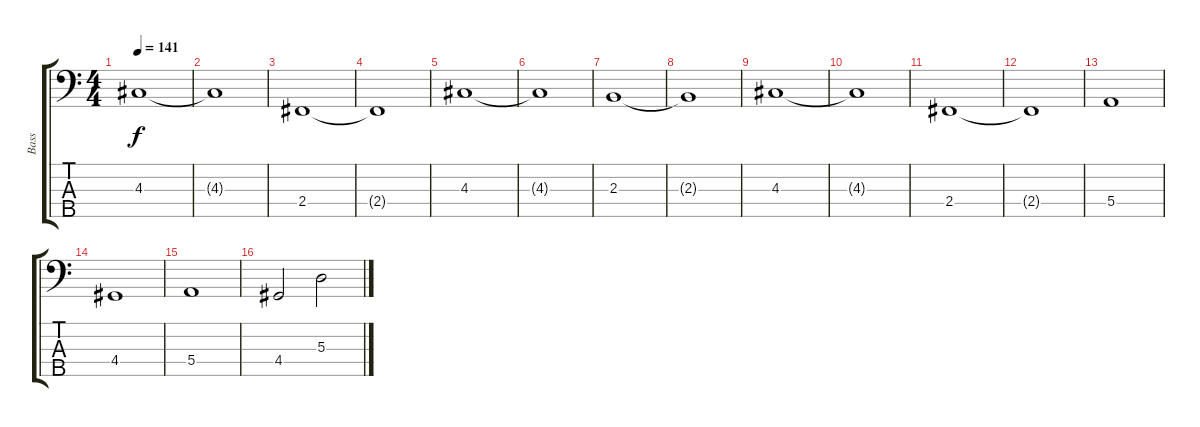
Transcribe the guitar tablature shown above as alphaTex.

\track ("Bass" "Bass") {instrument electricbassfinger}
\staff {score tabs}
\tuning (G2 D2 A1 E1 B0) {hide}
\ts (4 4)
\tempo 141
\clef f4
\ks c
4.3.1{dy f} |
4.3{t}.1 |
2.4.1 |
2.4{t}.1 |
4.3.1 |
4.3{t}.1 |
2.3.1 |
2.3{t}.1 |
4.3.1 |
4.3{t}.1 |
2.4.1 |
2.4{t}.1 |
5.4.1 |
4.4.1 |
5.4.1 |
4.4.2 5.3.2
